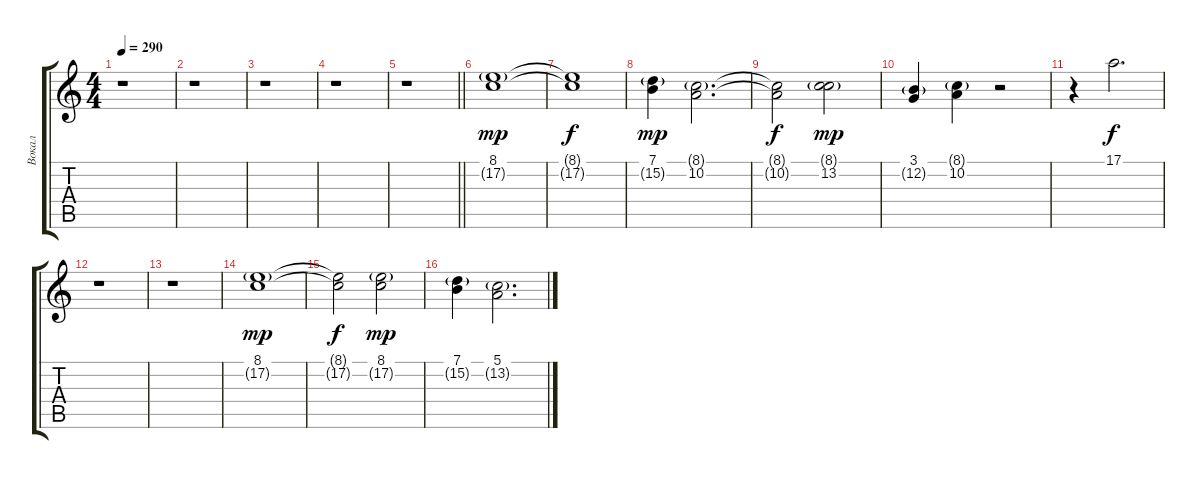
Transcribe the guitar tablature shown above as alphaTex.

\track ("Вокал" "Вокал") {instrument oboe}
\staff {score tabs}
\tuning (E4 B3 G3 D3 A2 E2) {hide}
\ts (4 4)
\tempo 290
\clef g2
\ks c
r.1{dy f} |
r.1 |
r.1 |
r.1 |
\barLineRight lightlight
r.1 |
(8.1 17.2{g}).1{dy mp} |
(8.1{t} 17.2{t}).1{dy f} |
(7.1 15.2{g}).4{dy mp} (8.1{g} 10.2).2{d} |
(8.1{t} 10.2{t}).2{dy f} (8.1{g} 13.2).2{dy mp} |
(3.1 12.2{g}).4 (8.1{g} 10.2).4 r.2 |
r.4 17.1.2{d dy f} |
r.1 |
r.1 |
(8.1 17.2{g}).1{dy mp} |
(8.1{t} 17.2{t}).2{dy f} (8.1 17.2{g}).2{dy mp} |
(7.1 15.2{g}).4 (5.1 13.2{g}).2{d}
